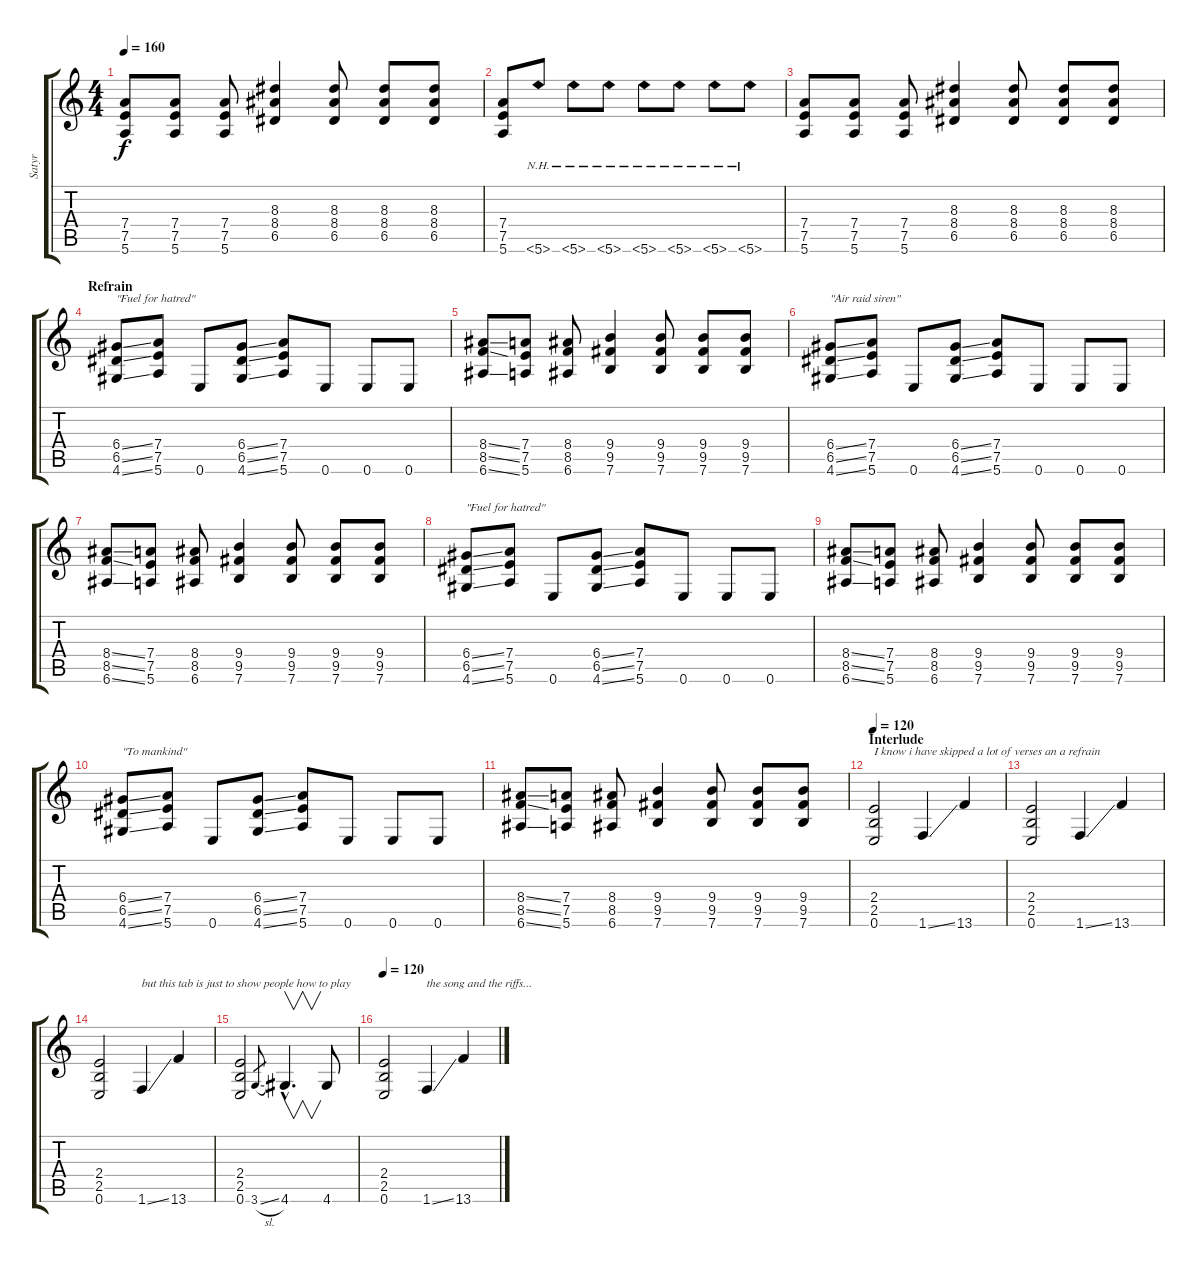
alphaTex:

\track ("Satyr" "Satyr") {instrument overdrivenguitar}
\staff {score tabs}
\tuning (E4 B3 G3 D3 A2 E2) {hide}
\ts (4 4)
\tempo 160
\clef g2
\ks c
(7.4 7.5 5.6).8{dy f} (7.4 7.5 5.6).8 (7.4 7.5 5.6).8 (8.3 8.4 6.5).4 (8.3 8.4 6.5).8 (8.3 8.4 6.5).8 (8.3 8.4 6.5).8 |
(7.4 7.5 5.6).8 5.6{nh}.8 5.6{nh}.8 5.6{nh}.8 5.6{nh}.8 5.6{nh}.8 5.6{nh}.8 5.6{nh}.8 |
(7.4 7.5 5.6).8 (7.4 7.5 5.6).8 (7.4 7.5 5.6).8 (8.3 8.4 6.5).4 (8.3 8.4 6.5).8 (8.3 8.4 6.5).8 (8.3 8.4 6.5).8 |
\section ("" "Refrain")
(6.4{ss} 6.5{ss} 4.6{ss}).8{txt "\"Fuel for hatred\""} (7.4 7.5 5.6).8 0.6.8 (6.4{ss} 6.5{ss} 4.6{ss}).8 (7.4 7.5 5.6).8 0.6.8 0.6.8 0.6.8 |
(8.4{ss} 8.5{ss} 6.6{ss}).8 (7.4 7.5 5.6).8 (8.4 8.5 6.6).8 (9.4 9.5 7.6).4 (9.4 9.5 7.6).8 (9.4 9.5 7.6).8 (9.4 9.5 7.6).8 |
(6.4{ss} 6.5{ss} 4.6{ss}).8{txt "\"Air raid siren\""} (7.4 7.5 5.6).8 0.6.8 (6.4{ss} 6.5{ss} 4.6{ss}).8 (7.4 7.5 5.6).8 0.6.8 0.6.8 0.6.8 |
(8.4{ss} 8.5{ss} 6.6{ss}).8 (7.4 7.5 5.6).8 (8.4 8.5 6.6).8 (9.4 9.5 7.6).4 (9.4 9.5 7.6).8 (9.4 9.5 7.6).8 (9.4 9.5 7.6).8 |
(6.4{ss} 6.5{ss} 4.6{ss}).8{txt "\"Fuel for hatred\""} (7.4 7.5 5.6).8 0.6.8 (6.4{ss} 6.5{ss} 4.6{ss}).8 (7.4 7.5 5.6).8 0.6.8 0.6.8 0.6.8 |
(8.4{ss} 8.5{ss} 6.6{ss}).8 (7.4 7.5 5.6).8 (8.4 8.5 6.6).8 (9.4 9.5 7.6).4 (9.4 9.5 7.6).8 (9.4 9.5 7.6).8 (9.4 9.5 7.6).8 |
(6.4{ss} 6.5{ss} 4.6{ss}).8{txt "\"To mankind\""} (7.4 7.5 5.6).8 0.6.8 (6.4{ss} 6.5{ss} 4.6{ss}).8 (7.4 7.5 5.6).8 0.6.8 0.6.8 0.6.8 |
(8.4{ss} 8.5{ss} 6.6{ss}).8 (7.4 7.5 5.6).8 (8.4 8.5 6.6).8 (9.4 9.5 7.6).4 (9.4 9.5 7.6).8 (9.4 9.5 7.6).8 (9.4 9.5 7.6).8 |
\section ("" "Interlude")
\tempo 120
(2.4 2.5 0.6).2{txt "I know i have skipped a lot of verses an a refrain"} 1.6{ss}.4 13.6.4 |
(2.4 2.5 0.6).2 1.6{ss}.4 13.6.4 |
(2.4 2.5 0.6).2 1.6{ss}.4{txt "but this tab is just to show people how to play"} 13.6.4 |
(2.4 2.5 0.6).2 3.6{sl}.8{gr} 4.6{hac}.4{v d} 4.6.8 |
\tempo 120
(2.4 2.5 0.6).2 1.6{ss}.4{txt "the song and the riffs..."} 13.6.4
